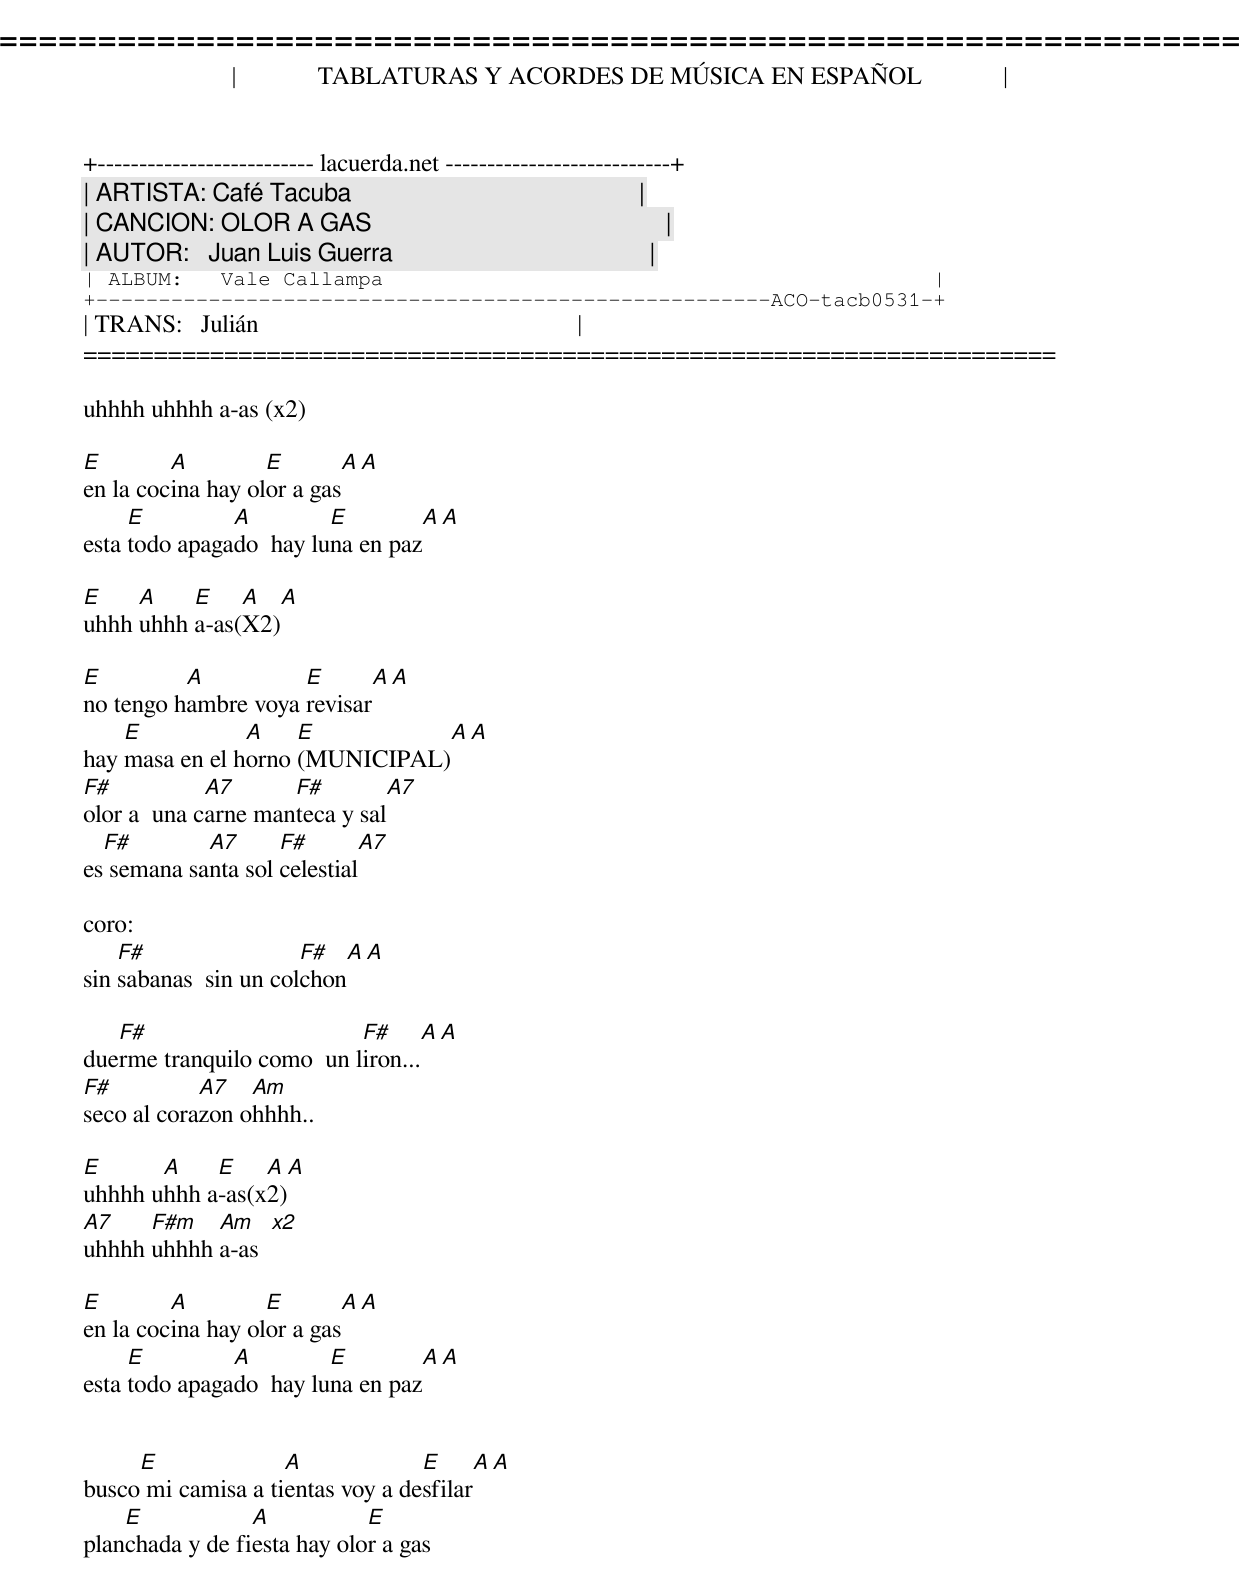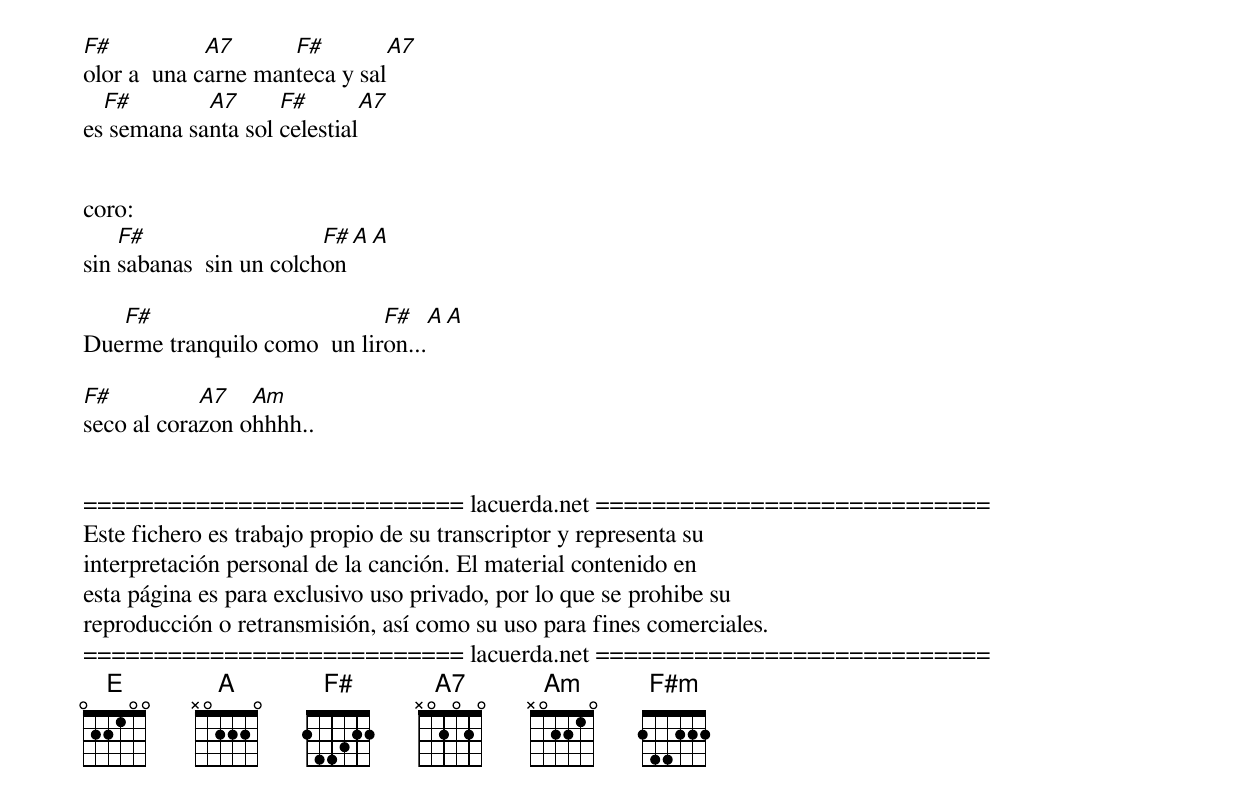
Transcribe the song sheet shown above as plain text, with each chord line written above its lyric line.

=====================================================================
|             TABLATURAS Y ACORDES DE MÚSICA EN ESPAÑOL             |
+-------------------------- lacuerda.net ---------------------------+
| ARTISTA: Café Tacuba                                              |
| CANCION: OLOR A GAS                                               |
| AUTOR:   Juan Luis Guerra                                         |
| ALBUM:   Vale Callampa                                            |
+------------------------------------------------------ACO-tacb0531-+
| TRANS:   Julián                                                   |
=====================================================================

uhhhh uhhhh a-as (x2)

E        A         E            A    A
en la cocina hay olor a gas
     E         A         E          A   A
esta todo apagado  hay luna en paz

E    A    E    A   A
uhhh uhhh a-as(X2)

E         A          E       A     A
no tengo hambre voya revisar
    E           A    E          A     A
hay masa en el horno (MUNICIPAL)
F#           A7      F#         A7
olor a  una carne manteca y sal
  F#        A7      F#          A7
es semana santa sol celestial

coro:
    F#                 F#      A   A
sin sabanas  sin un colchon

   F#                      F#      A   A
duerme tranquilo como  un liron...
F#          A7   Am
seco al corazon ohhhh..

E      A    E    A   A
uhhhh uhhh a-as(x2)
A7    F#m   Am
uhhhh uhhhh a-as  [x2]

E        A         E            A        A
en la cocina hay olor a gas
     E         A         E          A     A
esta todo apagado  hay luna en paz


     E              A             E        A      A
busco mi camisa a tientas voy a desfilar
    E            A           E
planchada y de fiesta hay olor a gas


F#           A7      F#         A7
olor a  una carne manteca y sal
  F#        A7      F#          A7
es semana santa sol celestial


coro:
    F#                   F#    A  A
sin sabanas  sin un colchon

   F#                        F#     A  A
Duerme tranquilo como  un liron...

F#          A7   Am
seco al corazon ohhhh..


=========================== lacuerda.net ============================
Este fichero es trabajo propio de su transcriptor y representa su
interpretación personal de la canción. El material contenido en
esta página es para exclusivo uso privado, por lo que se prohibe su
reproducción o retransmisión, así como su uso para fines comerciales.
=========================== lacuerda.net ============================
